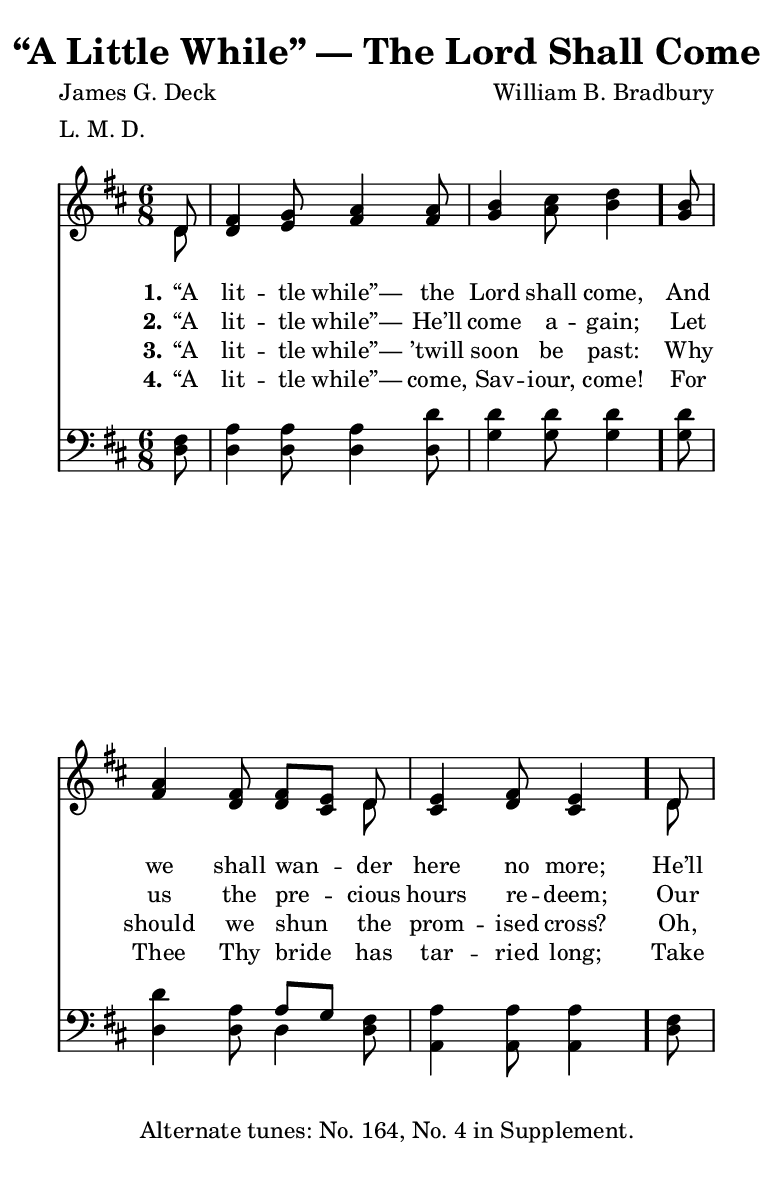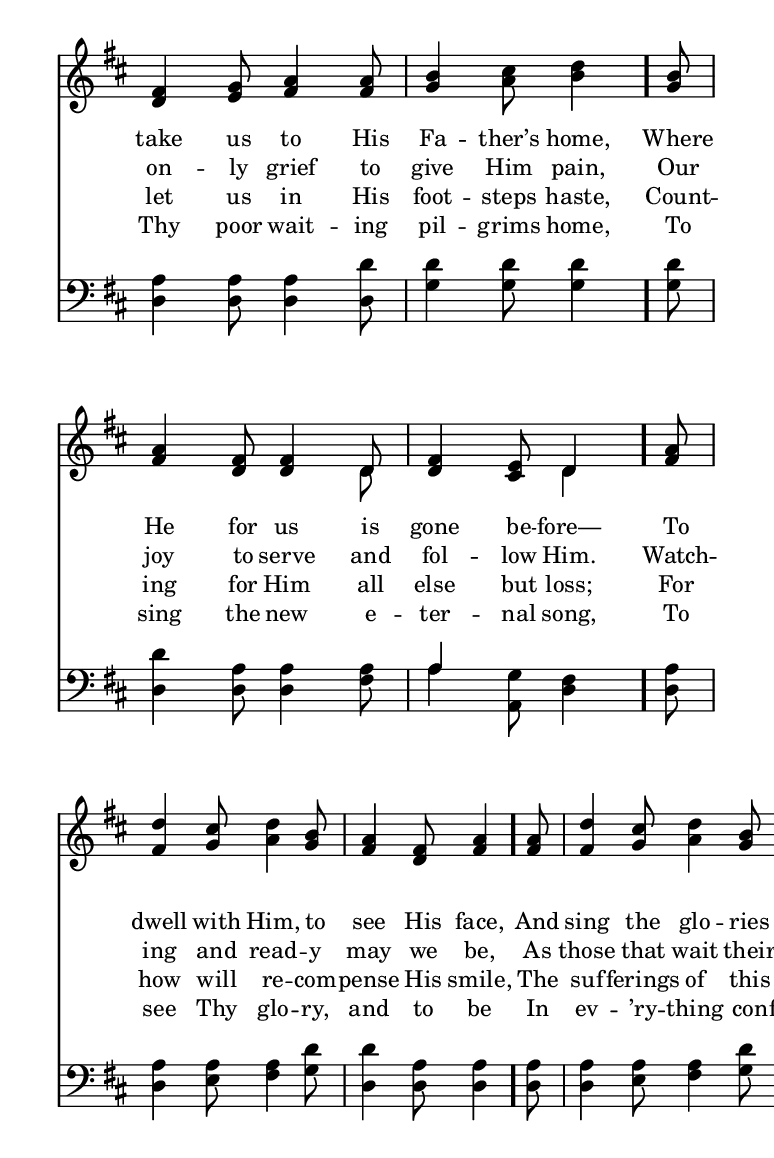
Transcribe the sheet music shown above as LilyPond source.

\include "common/global.ily"
\paper {
  \include "common/paper.ily"
  ragged-last-bottom = ##t
  page-count = 2
system-count = 5

  oddFooterMarkup = \markup { \fill-line { \on-the-fly \first-page "Alternate tunes: No. 164, No. 4 in Supplement." } }
}

\header{
  hymnnumber = "144"
  title = "“A Little While” — The Lord Shall Come"
  tunename = "Sweet Hour of Prayer"
  meter = "L. M. D."
  poet = "James G. Deck" % see https://hymnary.org/text/a_little_while_our_lord_shall_come
  composer = "William B. Bradbury" % see https://hymnary.org/tune/sweet_hour_of_prayer_sweet_hour_bradbury
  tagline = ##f
}

% for fermata in MIDI
ta = { \tempo 4=60 }
tb = { \tempo 4=30 }

patternAA = { c8 c4 }
patternAB = { c8 | c4 c8 c8[ c8] c8 | c4 c8 c4 }

global = {
  \include "common/overrides.ily"
  \override Staff.TimeSignature.style = #'numbered
  \time 6/8
  \override Score.MetronomeMark.transparent = ##t % hide all fermata changes too
  \ta
  \key d \major
  \partial 8
  \autoBeamOff
}

notesSoprano = {
\global
\relative c' {

  \changePitch \patternAA { d | fis g a a | b cis d }
  \changePitch \patternAB { b | a fis fis e d | e fis e }
  \changePitch \patternAA { d | fis g a a | b cis d } % same as line 1
  \changePitch \patternAA { b | a fis fis d | fis e d }

  \changePitch \patternAA { a' | d cis d b | a fis a }
  \changePitch \patternAA { a  | d cis d b | a fis e }
  \changePitch \patternAA { d | fis g a a | b cis d } % same as lines 1,3
  \changePitch \patternAA { b | a fis fis d | fis e d } % same as line 4

  \bar "|."

}
}

notesAlto = {
\global
\relative e' {

  \changePitch \patternAA { d | d e fis fis | g a b }
  \changePitch \patternAB { g | fis d d cis d | cis d cis }
  \changePitch \patternAA { d | d e fis fis | g a b }
  \changePitch \patternAA { g | fis d d d | d cis d }

  \changePitch \patternAA { fis | fis g a g | fis d fis }
  \changePitch \patternAA { fis | fis g a g | fis d cis }
  \changePitch \patternAA { d | d e fis fis | g a b }
  \changePitch \patternAA { g | fis d d d | d cis d }

}
}

notesTenor = {
\global
\relative a {

  \changePitch \patternAA { fis | a a a d | d d d }
  \changePitch \patternAB { d | d a a g fis | a a a }
  \changePitch \patternAA { fis | a a a d | d d d }
  \changePitch \patternAA { d | d a a a | a g fis }

  \changePitch \patternAA { a | a a a d | d a a }
  \changePitch \patternAA { a | a a a d | d a a }
  \changePitch \patternAA { fis | a a a d | d d d }
  \changePitch \patternAA { d | d a a a | a g fis }

}
}

notesBass = {
\global
\relative f {

  \changePitch \patternAA { d | d d d d | g g g }
  \changePitch \patternAA { g | d d d d | a a a }
  \changePitch \patternAA { d | d d d d | g g g }
  \changePitch \patternAA { g | d d d fis | a a, d }

  \changePitch \patternAA { d | d e fis g | d d d }
  \changePitch \patternAA { d | d e fis g | d d a }
  \changePitch \patternAA { d | d d d d | g g g }
  \changePitch \patternAA { g | d d d fis | a a, d }

}
}

wordsA = \lyricmode {
\set stanza = "1."

“A lit -- tle while”— the Lord shall come, \bar "."
And we shall wan -- der here no more; \bar "."
He’ll take us to His Fa -- ther’s home, \bar "."
Where He for us is gone be -- fore— \bar "."
To dwell with Him, to see His face, \bar "."
And sing the glo -- ries of His grace. \bar "."
%{HIDE>%} To dwell with Him to see His face, \bar "." %{<HIDE%}
%{HIDE>%} And sing the glo -- ries of His grace. \bar "." %{<HIDE%}

}

wordsB = \lyricmode {
\set stanza = "2."

“A lit -- tle while”— He’ll come a -- gain;
Let us the pre -- cious hours re -- deem;
Our on -- ly grief to give Him pain,
Our joy to serve and fol -- low Him.
Watch -- ing and read -- y may we be,
As those that wait their Lord to see.
%{HIDE>%} Watch -- ing and read -- y may we be, %{<HIDE%}
%{HIDE>%} As those that wait their Lord to see. %{<HIDE%}

}

wordsC = \lyricmode {
\set stanza = "3."

“A lit -- tle while”— ’twill soon be past:
Why should we shun the prom -- ised cross?
Oh, let us in His foot -- steps haste,
Count -- ing for Him all else but loss;
For how will re -- com -- pense His smile,
The suf -- ferings of this “lit -- tle while.”
%{HIDE>%} For how will re -- com -- pense His smile, %{<HIDE%}
%{HIDE>%} The suf -- ferings of this “lit -- tle while.” %{<HIDE%}

}

wordsD = \lyricmode {
\set stanza = "4."

“A lit -- tle while”— come, Sav -- iour, come!
For Thee Thy bride has tar -- ried long;
Take Thy poor wait -- ing pil -- grims home,
To sing the new e -- ter -- nal song,
To see Thy glo -- ry, and to be
In ev -- ’ry -- thing con -- formed to Thee!
%{HIDE>%} To see Thy glo -- ry, and to be, %{<HIDE%}
%{HIDE>%} In ev -- ’ry -- thing con -- formed to Thee! %{<HIDE%}

}

\score {
  \context ChoirStaff <<
    \context Staff = upper <<
      \set Staff.autoBeaming = ##f
      \set ChoirStaff.systemStartDelimiter = #'SystemStartBar
      \set ChoirStaff.printPartCombineTexts = ##f
      \partcombine #'(2 . 11) \notesSoprano \notesAlto
      \context NullVoice = sopranos { \voiceOne << \notesSoprano >> }
      \context Lyrics = one   \lyricsto sopranos \wordsA
      \context Lyrics = two   \lyricsto sopranos \wordsB
      \context Lyrics = three \lyricsto sopranos \wordsC
      \context Lyrics = four  \lyricsto sopranos \wordsD
    >>
    \context Staff = men <<
      \set Staff.autoBeaming = ##f
      \clef bass
      \set ChoirStaff.printPartCombineTexts = ##f
      \partcombine #'(2 . 11) \notesTenor \notesBass
    >>
  >>
  \layout {
    \include "common/layout.ily"
  }
  #(cond ((ly:get-option 'eog-midi-permitted) #{ \midi{
    \include "common/midi.ily"
  } #}))
}

\version "2.19.49"  % necessary for upgrading to future LilyPond versions.

% vi:set et ts=2 sw=2 ai nocindent syntax=lilypond:
